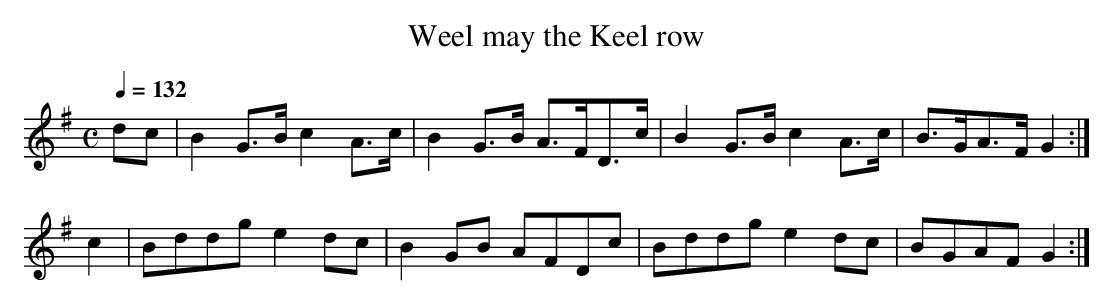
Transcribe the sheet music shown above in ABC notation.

X:1
T:Weel may the Keel row
M:C
L:1/8
Q:1/4=132
K:G
dc|B2G>B c2A>c|B2G>B A>FD>c|B2G>B c2A>c|B>GA>F G2:|
c2|Bddg  e2dc |B2GB  AFDc  |Bddg  e2dc |BGAF   G2:|
